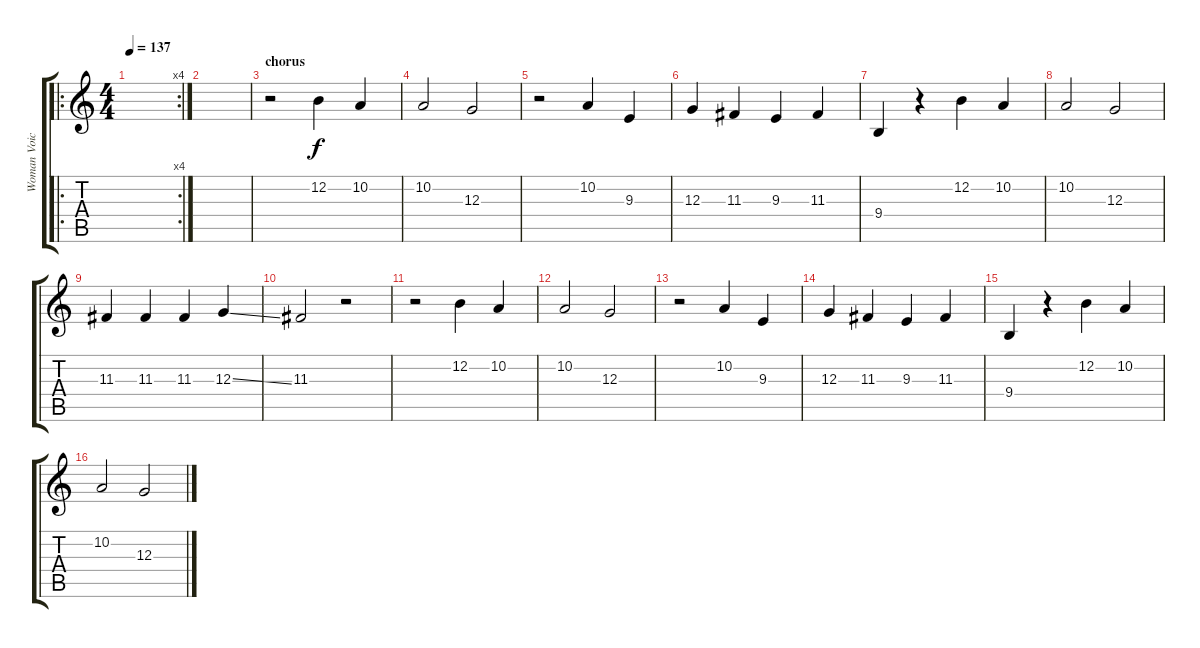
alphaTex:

\track ("Woman Voice" "Woman Voic") {instrument cello}
\staff {score tabs}
\tuning (E4 B3 G3 D3 A2 E2) {hide}
\ro
\rc 4
\ts (4 4)
\tempo 137
\clef g2
\ks c
|
|
\section ("" "chorus")
r.2 12.2.4 10.2.4 |
10.2.2 12.3.2 |
r.2 10.2.4 9.3.4 |
12.3.4 11.3.4 9.3.4 11.3.4 |
9.4.4 r.4 12.2.4 10.2.4 |
10.2.2 12.3.2 |
11.3.4 11.3.4 11.3.4 12.3{ss}.4 |
11.3.2 r.2 |
r.2 12.2.4 10.2.4 |
10.2.2 12.3.2 |
r.2 10.2.4 9.3.4 |
12.3.4 11.3.4 9.3.4 11.3.4 |
9.4.4 r.4 12.2.4 10.2.4 |
10.2.2 12.3.2
